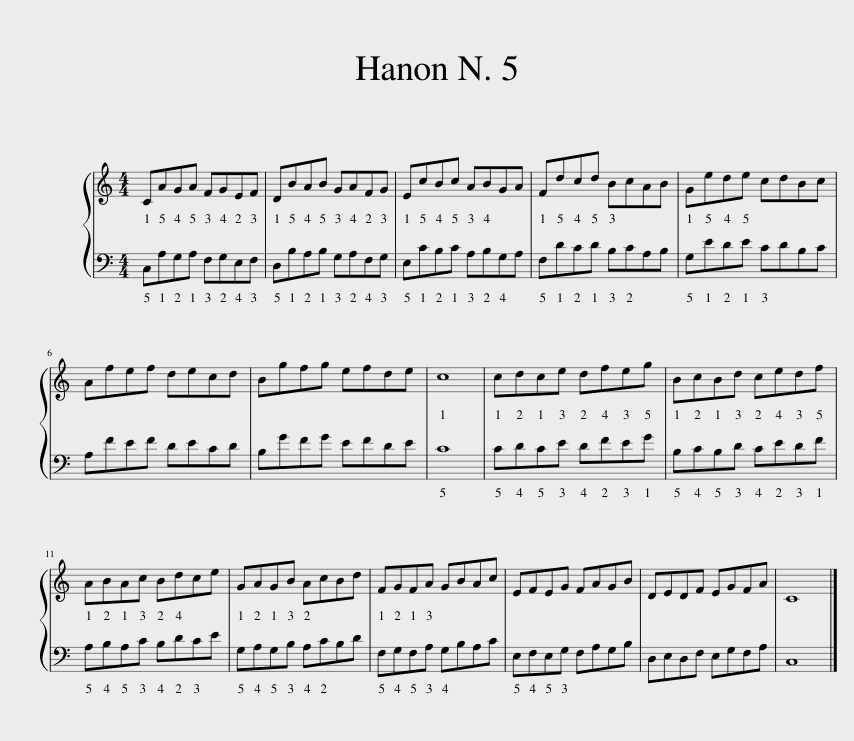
X:1
%%score { 1 | 2 }
L:1/8
M:4/4
I:linebreak $
K:C
V:1 treble
V:2 bass
V:1
 CAGA FGEF | DBAB GAFG | EcBc ABGA | Fdcd BcAB | Gede cdBc |$ %5
 Afef decd | Bgfg efde | c8 | cdce dfeg | BcBd cedf |$ %10
 ABAc Bdce | GAGB AcBd | FGFA GBAc | EFEG FAGB | DEDF EGFA | %15
 C8 |] %16
V:2
 C,A,G,A, F,G,E,F, | D,B,A,B, G,A,F,G, | E,CB,C A,B,G,A, | F,DCD B,CA,B, | G,EDE CDB,C |$ %5
 A,FEF DECD | B,GFG EFDE | C8 | CDCE DFEG | B,CB,D CEDF |$ %10
 A,B,A,C B,DCE | G,A,G,B, A,CB,D | F,G,F,A, G,B,A,C | E,F,E,G, F,A,G,B, | D,E,D,F, E,G,F,A, | %15
 C,8 |] %16
